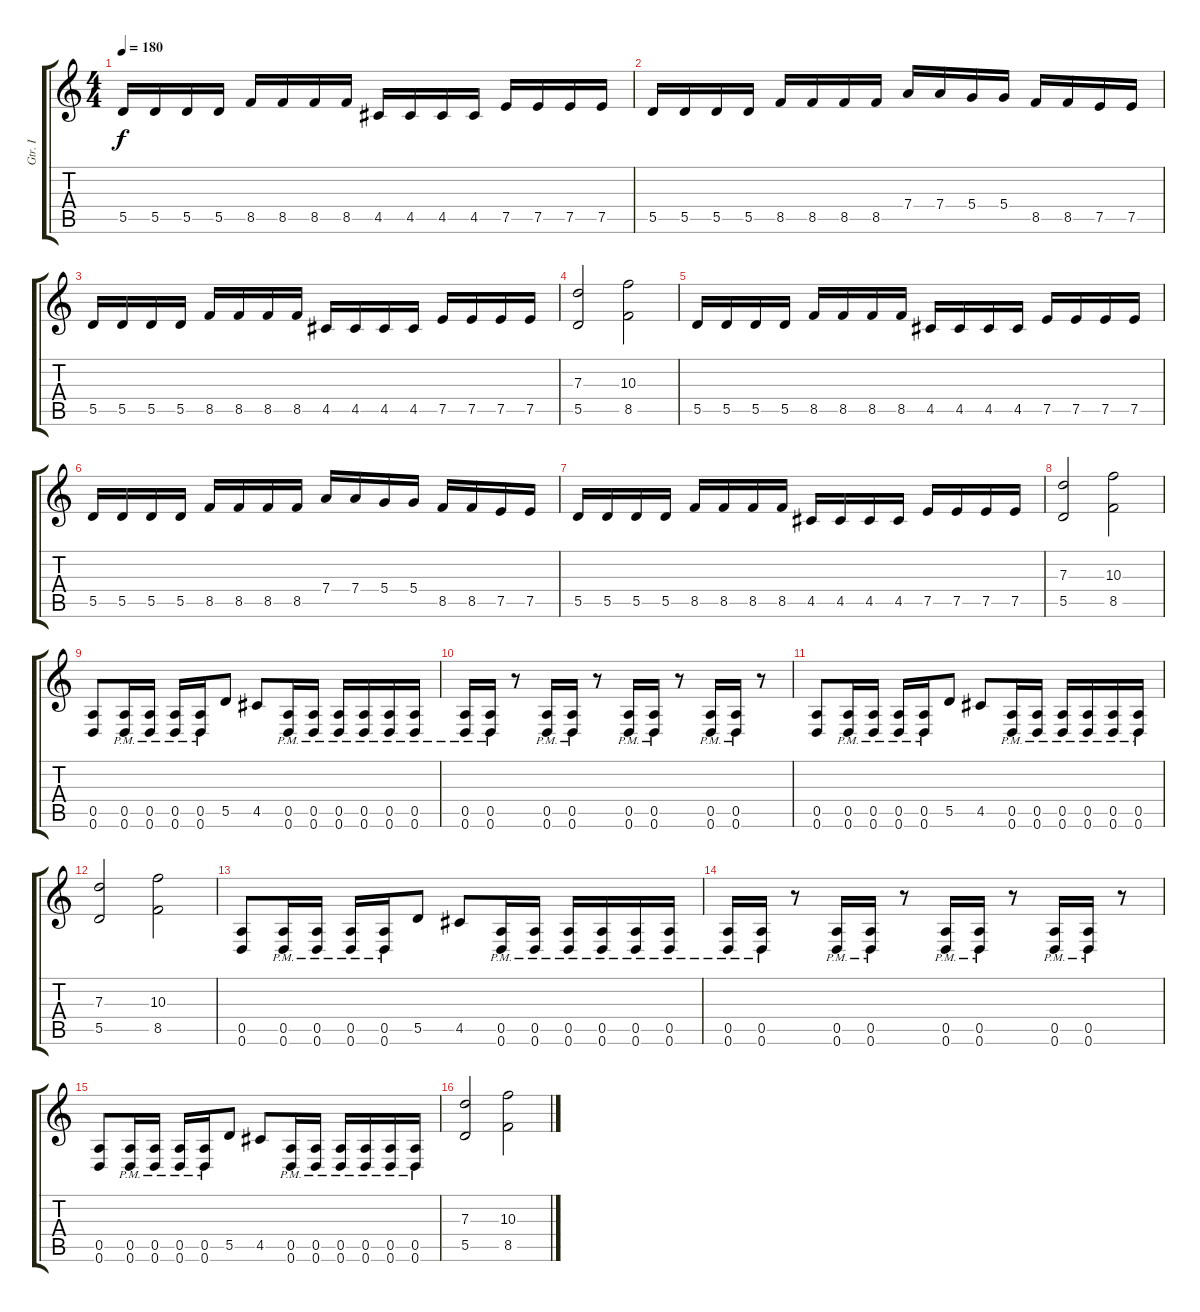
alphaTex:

\track ("Gtr. I" "Gtr. I") {instrument distortionguitar}
\staff {score tabs}
\tuning (E4 B3 G3 D3 A2 D2) {hide}
\ts (4 4)
\tempo 180
\clef g2
\ks c
5.5.16{dy f} 5.5.16 5.5.16 5.5.16 8.5.16 8.5.16 8.5.16 8.5.16 4.5.16 4.5.16 4.5.16 4.5.16 7.5.16 7.5.16 7.5.16 7.5.16 |
5.5.16 5.5.16 5.5.16 5.5.16 8.5.16 8.5.16 8.5.16 8.5.16 7.4.16 7.4.16 5.4.16 5.4.16 8.5.16 8.5.16 7.5.16 7.5.16 |
5.5.16 5.5.16 5.5.16 5.5.16 8.5.16 8.5.16 8.5.16 8.5.16 4.5.16 4.5.16 4.5.16 4.5.16 7.5.16 7.5.16 7.5.16 7.5.16 |
(7.3 5.5).2 (10.3 8.5).2 |
5.5.16 5.5.16 5.5.16 5.5.16 8.5.16 8.5.16 8.5.16 8.5.16 4.5.16 4.5.16 4.5.16 4.5.16 7.5.16 7.5.16 7.5.16 7.5.16 |
5.5.16 5.5.16 5.5.16 5.5.16 8.5.16 8.5.16 8.5.16 8.5.16 7.4.16 7.4.16 5.4.16 5.4.16 8.5.16 8.5.16 7.5.16 7.5.16 |
5.5.16 5.5.16 5.5.16 5.5.16 8.5.16 8.5.16 8.5.16 8.5.16 4.5.16 4.5.16 4.5.16 4.5.16 7.5.16 7.5.16 7.5.16 7.5.16 |
(7.3 5.5).2 (10.3 8.5).2 |
(0.5 0.6).8 (0.5{pm} 0.6{pm}).16 (0.5{pm} 0.6{pm}).16 (0.5{pm} 0.6{pm}).16 (0.5{pm} 0.6{pm}).16 5.5.8 4.5.8 (0.5{pm} 0.6{pm}).16 (0.5{pm} 0.6{pm}).16 (0.5{pm} 0.6{pm}).16 (0.5{pm} 0.6{pm}).16 (0.5{pm} 0.6{pm}).16 (0.5{pm} 0.6{pm}).16 |
(0.5{pm} 0.6{pm}).16 (0.5{pm} 0.6{pm}).16 r.8 (0.5{pm} 0.6{pm}).16 (0.5{pm} 0.6{pm}).16 r.8 (0.5{pm} 0.6{pm}).16 (0.5{pm} 0.6{pm}).16 r.8 (0.5{pm} 0.6{pm}).16 (0.5{pm} 0.6{pm}).16 r.8 |
(0.5 0.6).8 (0.5{pm} 0.6{pm}).16 (0.5{pm} 0.6{pm}).16 (0.5{pm} 0.6{pm}).16 (0.5{pm} 0.6{pm}).16 5.5.8 4.5.8 (0.5{pm} 0.6{pm}).16 (0.5{pm} 0.6{pm}).16 (0.5{pm} 0.6{pm}).16 (0.5{pm} 0.6{pm}).16 (0.5{pm} 0.6{pm}).16 (0.5{pm} 0.6{pm}).16 |
(7.3 5.5).2 (10.3 8.5).2 |
(0.5 0.6).8 (0.5{pm} 0.6{pm}).16 (0.5{pm} 0.6{pm}).16 (0.5{pm} 0.6{pm}).16 (0.5{pm} 0.6{pm}).16 5.5.8 4.5.8 (0.5{pm} 0.6{pm}).16 (0.5{pm} 0.6{pm}).16 (0.5{pm} 0.6{pm}).16 (0.5{pm} 0.6{pm}).16 (0.5{pm} 0.6{pm}).16 (0.5{pm} 0.6{pm}).16 |
(0.5{pm} 0.6{pm}).16 (0.5{pm} 0.6{pm}).16 r.8 (0.5{pm} 0.6{pm}).16 (0.5{pm} 0.6{pm}).16 r.8 (0.5{pm} 0.6{pm}).16 (0.5{pm} 0.6{pm}).16 r.8 (0.5{pm} 0.6{pm}).16 (0.5{pm} 0.6{pm}).16 r.8 |
(0.5 0.6).8 (0.5{pm} 0.6{pm}).16 (0.5{pm} 0.6{pm}).16 (0.5{pm} 0.6{pm}).16 (0.5{pm} 0.6{pm}).16 5.5.8 4.5.8 (0.5{pm} 0.6{pm}).16 (0.5{pm} 0.6{pm}).16 (0.5{pm} 0.6{pm}).16 (0.5{pm} 0.6{pm}).16 (0.5{pm} 0.6{pm}).16 (0.5{pm} 0.6{pm}).16 |
(7.3 5.5).2 (10.3 8.5).2
